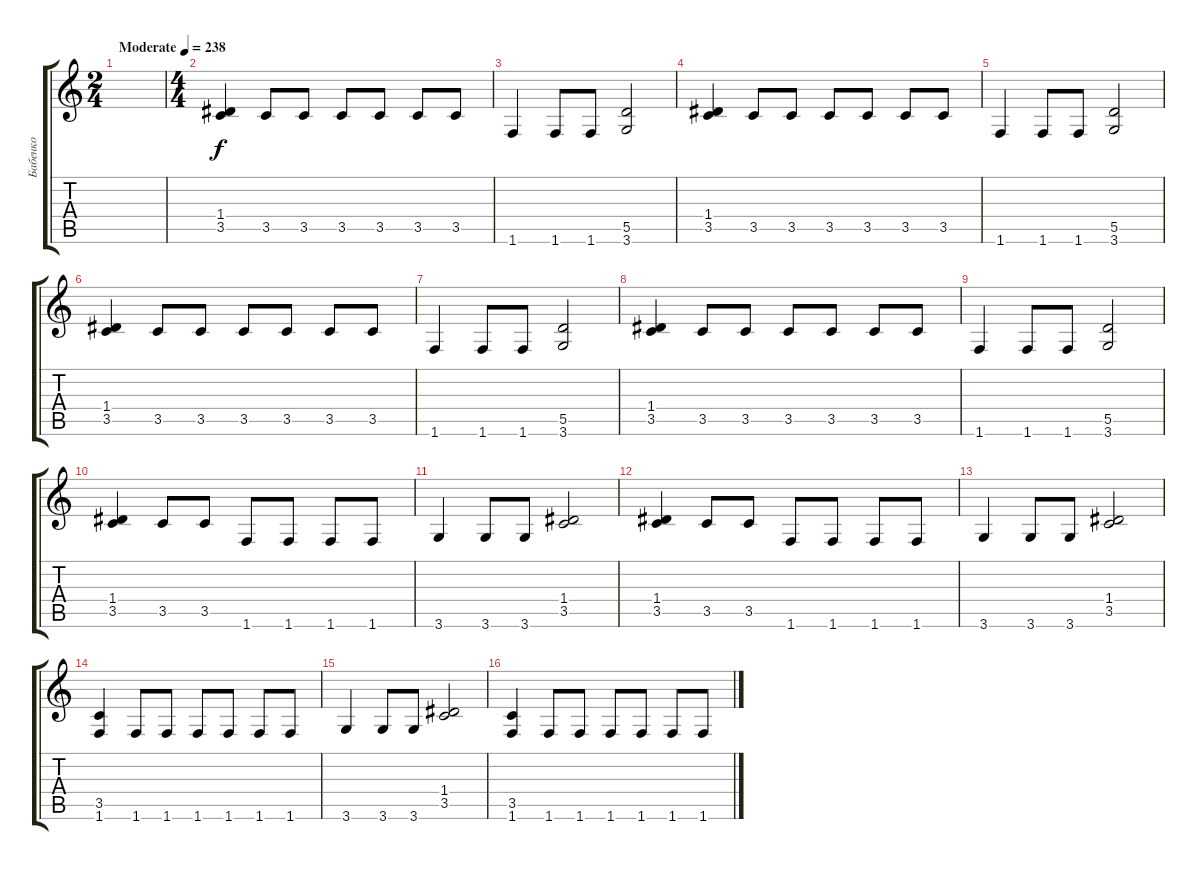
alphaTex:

\track ("Бабенко" "Бабенко") {instrument distortionguitar}
\staff {score tabs}
\tuning (E4 B3 G3 D3 A2 E2) {hide}
\ts (2 4)
\tempo (238 "Moderate")
\clef g2
\ks c
|
\ts (4 4)
(1.4 3.5).4 3.5.8 3.5.8 3.5.8 3.5.8 3.5.8 3.5.8 |
1.6.4 1.6.8 1.6.8 (5.5 3.6).2 |
(1.4 3.5).4 3.5.8 3.5.8 3.5.8 3.5.8 3.5.8 3.5.8 |
1.6.4 1.6.8 1.6.8 (5.5 3.6).2 |
(1.4 3.5).4 3.5.8 3.5.8 3.5.8 3.5.8 3.5.8 3.5.8 |
1.6.4 1.6.8 1.6.8 (5.5 3.6).2 |
(1.4 3.5).4 3.5.8 3.5.8 3.5.8 3.5.8 3.5.8 3.5.8 |
1.6.4 1.6.8 1.6.8 (5.5 3.6).2 |
(1.4 3.5).4 3.5.8 3.5.8 1.6.8 1.6.8 1.6.8 1.6.8 |
3.6.4 3.6.8 3.6.8 (1.4 3.5).2 |
(1.4 3.5).4 3.5.8 3.5.8 1.6.8 1.6.8 1.6.8 1.6.8 |
3.6.4 3.6.8 3.6.8 (1.4 3.5).2 |
(3.5 1.6).4 1.6.8 1.6.8 1.6.8 1.6.8 1.6.8 1.6.8 |
3.6.4 3.6.8 3.6.8 (1.4 3.5).2 |
(3.5 1.6).4 1.6.8 1.6.8 1.6.8 1.6.8 1.6.8 1.6.8
